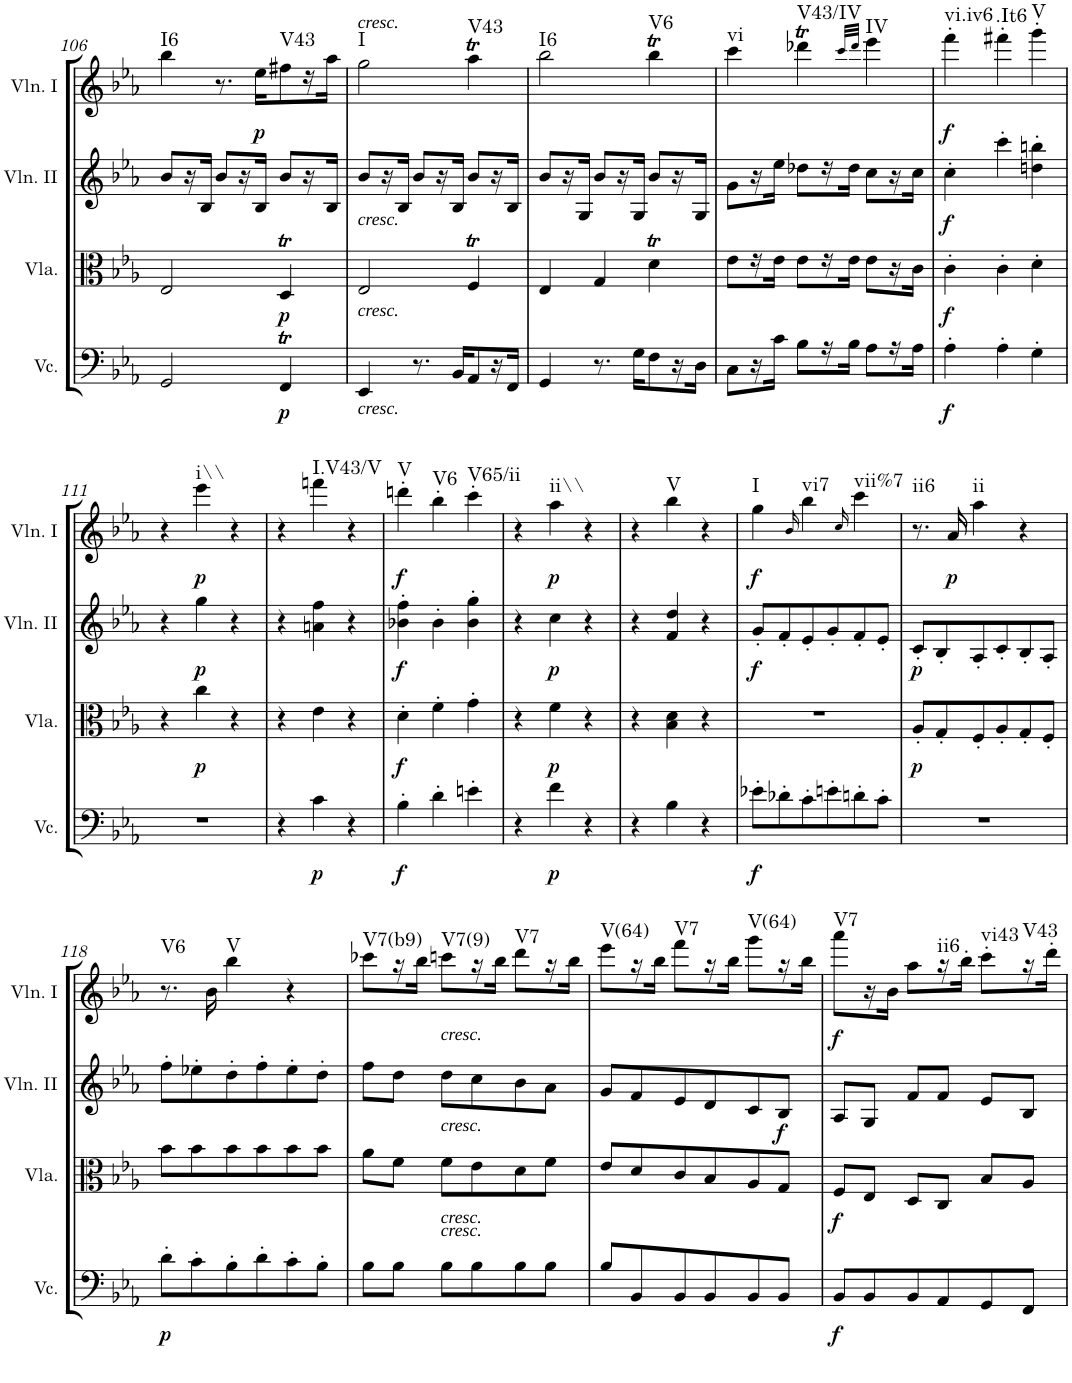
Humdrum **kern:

**kern	**dynam	**kern	**dynam	**kern	**dynam	**kern	**dynam	**harte
*part4	*part4	*part3	*part3	*part2	*part2	*part1	*part1	*part1
*staff4	*staff4	*staff3	*staff3	*staff2	*staff2	*staff1	*staff1	*
*I"Violoncello	*	*I"Viola	*	*I"Violin II	*	*I"Violin I	*	*
*I'Vc.	*	*I'Vla.	*	*I'Vln. II	*	*I'Vln. I	*	*
!!LO:PB:g=z
*clefF4	*	*clefC3	*	*clefG2	*	*clefG2	*	*
*k[b-e-a-]	*	*k[b-e-a-]	*	*k[b-e-a-]	*	*k[b-e-a-]	*	*
*E-:	*	*E-:	*	*E-:	*	*E-:	*	*
*M3/4	*	*M3/4	*	*M3/4	*	*M3/4	*	*
=106	=106	=106	=106	=106	=106	=106	=106	=106
!	!	!	!	!	!	!	!	!LO:H:kt=I6
2GG/	.	2E-/	.	8b-/L	.	4bb-\	.	N
.	.	.	.	16r	.	.	.	.
.	.	.	.	16B-/JJ	.	.	.	.
.	.	.	.	8b-/L	.	8.r	.	.
.	.	.	.	16r	.	.	.	.
!	!	!	!	!	!	!	!LO:DY:b	!
.	.	.	.	16B-/JJ	.	16ee-\KL	p	.
!	!LO:DY:b	!	!LO:DY:b	!	!	!	!	!LO:H:kt=V43
4FFT/	p	4Dt/	p	8b-/L	.	8ff#X\	.	N
.	.	.	.	16r	.	16r	.	.
.	.	.	.	16B-/JJ	.	16aa-\JJ	.	.
=107	=107	=107	=107	=107	=107	=107	=107	=107
!	!	!	!	!	!	!LO:TX:a:i:t=cresc.	!	!
!	!	!	!	!LO:TX:b:i:t=cresc.	!	!	!	!
!	!	!LO:TX:b:i:t=cresc.	!	!	!	!	!	!
!LO:TX:b:i:t=cresc.	!	!	!	!	!	!	!	!LO:H:kt=I
4EE-/	.	2E-/	.	8b-/L	.	2gg\	.	N
.	.	.	.	16r	.	.	.	.
.	.	.	.	16B-/JJ	.	.	.	.
8.r	.	.	.	8b-/L	.	.	.	.
.	.	.	.	16r	.	.	.	.
16BB-/KL	.	.	.	16B-/JJ	.	.	.	.
!	!	!	!	!	!	!	!	!LO:H:kt=V43
8AA-/	.	4FT/	.	8b-/L	.	4aa-T\	.	N
16r	.	.	.	16r	.	.	.	.
16FF/JJ	.	.	.	16B-/JJ	.	.	.	.
=108	=108	=108	=108	=108	=108	=108	=108	=108
!	!	!	!	!	!	!	!	!LO:H:kt=I6
4GG/	.	4E-/	.	8b-/L	.	2bb-\	.	N
.	.	.	.	16r	.	.	.	.
.	.	.	.	16G/JJ	.	.	.	.
8.r	.	4G/	.	8b-/L	.	.	.	.
.	.	.	.	16r	.	.	.	.
16G\KL	.	.	.	16G/JJ	.	.	.	.
!	!	!	!	!	!	!	!	!LO:H:kt=V6
8F\	.	4dt\	.	8b-/L	.	4bb-T\	.	N
16r	.	.	.	16r	.	.	.	.
16D\JJ	.	.	.	16G/JJ	.	.	.	.
=109	=109	=109	=109	=109	=109	=109	=109	=109
!	!	!	!	!	!	!	!	!LO:H:kt=vi
8C\L	.	8e-\L	.	8g\L	.	4ccc\	.	N
16r	.	16r	.	16r	.	.	.	.
16c\JJ	.	16e-\JJ	.	16ee-\JJ	.	.	.	.
!	!	!	!	!	!	!	!	!LO:H:kt=V43/IV
8B-\L	.	8e-\L	.	8dd-X\L	.	4ddd-XT\	.	N
16r	.	16r	.	16r	.	.	.	.
16B-\JJ	.	16e-\JJ	.	16dd-\JJ	.	.	.	.
.	.	.	.	.	.	32qccc/LLL	.	.
.	.	.	.	.	.	32qddd-/JJJ	.	.
!	!	!	!	!	!	!	!	!LO:H:kt=IV
8A-\L	.	8e-\L	.	8cc\L	.	4eee-\	.	N
16r	.	16r	.	16r	.	.	.	.
16A-\JJ	.	16c\JJ	.	16cc\JJ	.	.	.	.
=110	=110	=110	=110	=110	=110	=110	=110	=110
!	!LO:DY:b	!	!LO:DY:b	!	!LO:DY:b	!	!LO:DY:b	!LO:H:kt=vi.iv6
4A-'\	f	4c'\	f	4cc'\	f	4fff'\	f	N
!	!	!	!	!	!	!	!	!LO:H:kt=.It6
4A-'\	.	4c'\	.	4ccc'\	.	4fff#X'\	.	N
!	!	!	!	!	!	!	!	!LO:H:kt=V
4G'\	.	4d'\	.	4ddn\' 4bbn\'	.	4ggg'\	.	N
!!LO:LB:g=z
=111	=111	=111	=111	=111	=111	=111	=111	=111
2.r	.	4r	.	4r	.	4r	.	.
!	!	!	!LO:DY:b	!	!LO:DY:b	!	!LO:DY:b	!LO:H:kt=i\\
.	.	4cc\	p	4gg\	p	4eee-\	p	N
.	.	4r	.	4r	.	4r	.	.
=112	=112	=112	=112	=112	=112	=112	=112	=112
4r	.	4r	.	4r	.	4r	.	.
!	!LO:DY:b	!	!	!	!	!	!	!LO:H:kt=I.V43/V
4c\	p	4e-\	.	4an\ 4ff\	.	4fffn\	.	N
4r	.	4r	.	4r	.	4r	.	.
=113	=113	=113	=113	=113	=113	=113	=113	=113
!	!LO:DY:b	!	!LO:DY:b	!	!LO:DY:b	!	!LO:DY:b	!LO:H:kt=V
4B-'\	f	4d'\	f	4b-X\' 4ff\'	f	4dddn'\	f	N
!	!	!	!	!	!	!	!	!LO:H:kt=V6
4d'\	.	4f'\	.	4b-'\	.	4bb-'\	.	N
!	!	!	!	!	!	!	!	!LO:H:kt=V65/ii
4en'\	.	4g'\	.	4b-\' 4gg\'	.	4ccc'\	.	N
=114	=114	=114	=114	=114	=114	=114	=114	=114
4r	.	4r	.	4r	.	4r	.	.
!	!LO:DY:b	!	!LO:DY:b	!	!LO:DY:b	!	!LO:DY:b	!LO:H:kt=ii\\
4f\	p	4f\	p	4cc\	p	4aa-\	p	N
4r	.	4r	.	4r	.	4r	.	.
=115	=115	=115	=115	=115	=115	=115	=115	=115
4r	.	4r	.	4r	.	4r	.	.
!	!	!	!	!	!	!	!	!LO:H:kt=V
4B-\	.	4B-\ 4d\	.	4f/ 4dd/	.	4bb-\	.	N
4r	.	4r	.	4r	.	4r	.	.
=116	=116	=116	=116	=116	=116	=116	=116	=116
!	!LO:DY:b	!	!	!	!LO:DY:b	!	!LO:DY:b	!LO:H:kt=I
8e-X'\L	f	2.r	.	8g'/L	f	4gg\	f	N
8d-X'\	.	.	.	8f'/	.	.	.	.
.	.	.	.	.	.	16qb-/	.	.
!	!	!	!	!	!	!	!	!LO:H:kt=vi7
8c'\	.	.	.	8e-'/	.	4bb-\	.	N
8en'\	.	.	.	8g'/	.	.	.	.
.	.	.	.	.	.	16qcc/	.	.
!	!	!	!	!	!	!	!	!LO:H:kt=vii%7
8dn'\	.	.	.	8f'/	.	4ccc\	.	N
8c'\J	.	.	.	8e-'/J	.	.	.	.
=117	=117	=117	=117	=117	=117	=117	=117	=117
!	!	!	!LO:DY:b	!	!LO:DY:b	!	!	!LO:H:kt=ii6
2.r	.	8A-'/L	p	8c'/L	p	8.r	.	N
.	.	8G'/	.	8B-'/	.	.	.	.
!	!	!	!	!	!	!	!LO:DY:b	!
.	.	.	.	.	.	16a-/	p	.
!	!	!	!	!	!	!	!	!LO:H:kt=ii
.	.	8F'/	.	8A-'/	.	4aa-\	.	N
.	.	8A-'/	.	8c'/	.	.	.	.
.	.	8G'/	.	8B-'/	.	4r	.	.
.	.	8F'/J	.	8A-'/J	.	.	.	.
!!LO:LB:g=z
=118	=118	=118	=118	=118	=118	=118	=118	=118
!	!LO:DY:b	!	!	!	!	!	!	!LO:H:kt=V6
8d'\L	p	8b-\L	.	8ff'\L	.	8.r	.	N
8c'\	.	8b-\	.	8ee-X'\	.	.	.	.
.	.	.	.	.	.	16b-\	.	.
!	!	!	!	!	!	!	!	!LO:H:kt=V
8B-'\	.	8b-\	.	8dd'\	.	4bb-\	.	N
8d'\	.	8b-\	.	8ff'\	.	.	.	.
8c'\	.	8b-\	.	8ee-'\	.	4r	.	.
8B-'\J	.	8b-\J	.	8dd'\J	.	.	.	.
=119	=119	=119	=119	=119	=119	=119	=119	=119
!	!	!	!	!	!	!	!	!LO:H:kt=V7(b9)
8B-\L	.	8a-\L	.	8ff\L	.	8ccc-X\L	.	N
8B-\J	.	8f\J	.	8dd\J	.	16r	.	.
.	.	.	.	.	.	16bb-\JJ	.	.
!	!	!	!	!	!	!LO:TX:b:i:t=cresc.	!	!
!	!	!	!	!LO:TX:b:i:t=cresc.	!	!	!	!
!	!	!LO:TX:b:i:t=cresc.	!	!	!	!	!	!
!LO:TX:a:i:t=cresc.	!	!	!	!	!	!	!	!LO:H:kt=V7(9)
8B-\L	.	8f\L	.	8dd\L	.	8cccn\L	.	N
8B-\	.	8e-\	.	8cc\	.	16r	.	.
.	.	.	.	.	.	16bb-\JJ	.	.
!	!	!	!	!	!	!	!	!LO:H:kt=V7
8B-\	.	8d\	.	8b-\	.	8ddd\L	.	N
8B-\J	.	8f\J	.	8a-\J	.	16r	.	.
.	.	.	.	.	.	16bb-\JJ	.	.
=120	=120	=120	=120	=120	=120	=120	=120	=120
!	!	!	!	!	!	!	!	!LO:H:kt=V(64)
8B-/L	.	8e-/L	.	8g/L	.	8eee-\L	.	N
8BB-/	.	8d/	.	8f/	.	16r	.	.
.	.	.	.	.	.	16bb-\JJ	.	.
!	!	!	!	!	!	!	!	!LO:H:kt=V7
8BB-/	.	8c/	.	8e-/	.	8fff\L	.	N
8BB-/	.	8B-/	.	8d/	.	16r	.	.
.	.	.	.	.	.	16bb-\JJ	.	.
!	!	!	!	!	!	!	!	!LO:H:kt=V(64)
8BB-/	.	8A-/	.	8c/	.	8ggg\L	.	N
!	!	!	!	!	!LO:DY:b	!	!	!
8BB-/J	.	8G/J	.	8B-/J	f	16r	.	.
.	.	.	.	.	.	16bb-\JJ	.	.
=121	=121	=121	=121	=121	=121	=121	=121	=121
!	!LO:DY:b	!	!LO:DY:b	!	!	!	!LO:DY:b	!LO:H:kt=V7
8BB-/L	f	8F/L	f	8A-/L	.	8aaa-\L	f	N
8BB-/	.	8E-/J	.	8G/J	.	16r	.	.
.	.	.	.	.	.	16b-\JJ	.	.
8BB-/	.	8D/L	.	8f/L	.	8aa-\L	.	.
!	!	!	!	!	!	!	!	!LO:H:kt=ii6
8AA-/	.	8C/J	.	8f/J	.	16r	.	N
.	.	.	.	.	.	16bb-'\JJ	.	.
!	!	!	!	!	!	!	!	!LO:H:kt=vi43
8GG/	.	8B-/L	.	8e-/L	.	8ccc'\L	.	N
!	!	!	!	!	!	!	!	!LO:H:kt=V43
8FF/J	.	8A-/J	.	8B-/J	.	16r	.	N
.	.	.	.	.	.	16ddd'\JJ	.	.
=	=	=	=	=	=	=	=	=
*-	*-	*-	*-	*-	*-	*-	*-	*-
